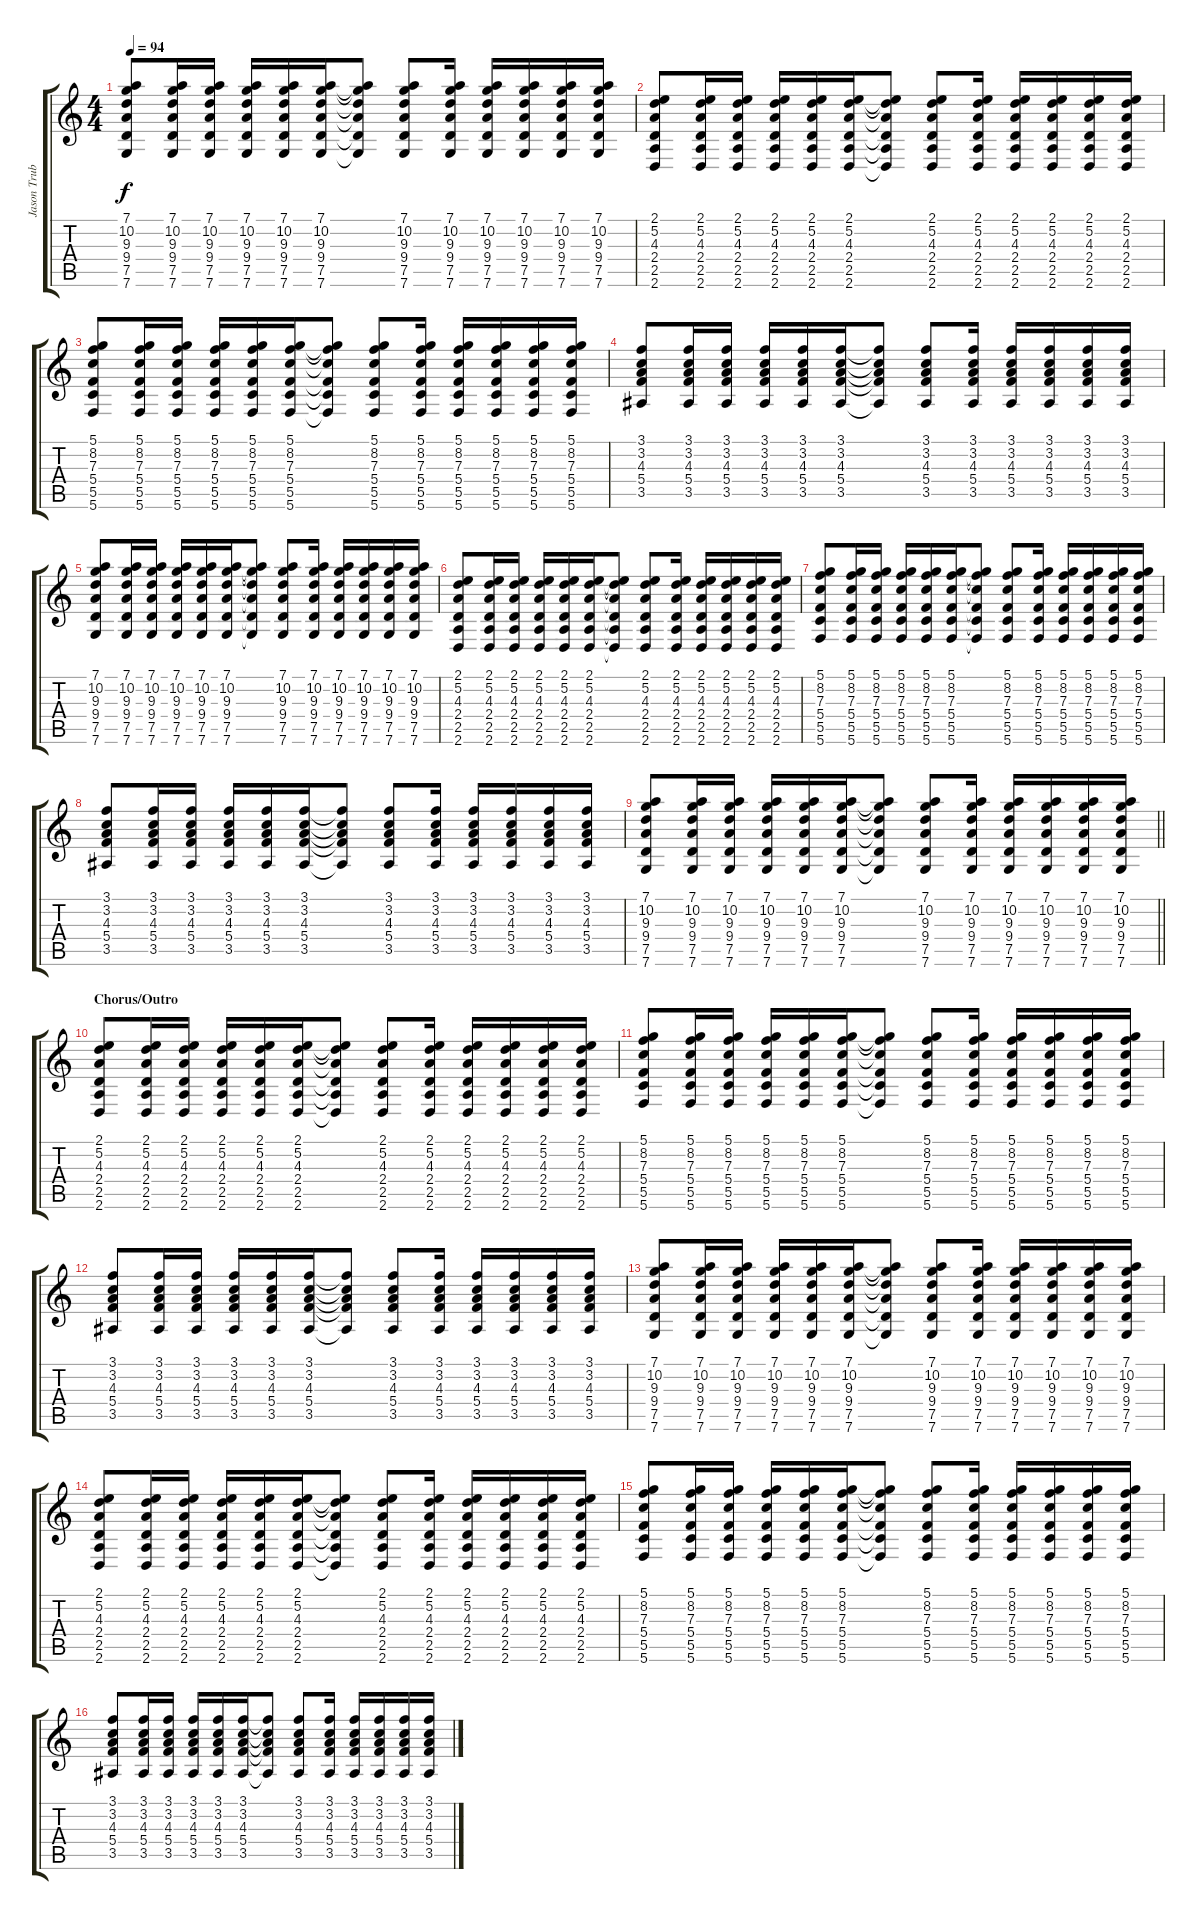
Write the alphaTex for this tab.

\track ("Jason Truby" "Jason Trub") {instrument electricguitarjazz}
\staff {score tabs}
\tuning (D4 A3 F3 C3 G2 C2) {hide}
\ts (4 4)
\tempo 94
\clef g2
\ks c
(7.1 10.2 9.3 9.4 7.5 7.6).8{dy f} (7.1 10.2 9.3 9.4 7.5 7.6).16 (7.1 10.2 9.3 9.4 7.5 7.6).16 (7.1 10.2 9.3 9.4 7.5 7.6).16 (7.1 10.2 9.3 9.4 7.5 7.6).16 (7.1 10.2 9.3 9.4 7.5 7.6).16 (7.1{t} 10.2{t} 9.3{t} 9.4{t} 7.5{t} 7.6{t}).8 (7.1 10.2 9.3 9.4 7.5 7.6).8 (7.1 10.2 9.3 9.4 7.5 7.6).16 (7.1 10.2 9.3 9.4 7.5 7.6).16 (7.1 10.2 9.3 9.4 7.5 7.6).16 (7.1 10.2 9.3 9.4 7.5 7.6).16 (7.1 10.2 9.3 9.4 7.5 7.6).16 |
(2.1 5.2 4.3 2.4 2.5 2.6).8 (2.1 5.2 4.3 2.4 2.5 2.6).16 (2.1 5.2 4.3 2.4 2.5 2.6).16 (2.1 5.2 4.3 2.4 2.5 2.6).16 (2.1 5.2 4.3 2.4 2.5 2.6).16 (2.1 5.2 4.3 2.4 2.5 2.6).16 (2.1{t} 5.2{t} 4.3{t} 2.4{t} 2.5{t} 2.6{t}).8 (2.1 5.2 4.3 2.4 2.5 2.6).8 (2.1 5.2 4.3 2.4 2.5 2.6).16 (2.1 5.2 4.3 2.4 2.5 2.6).16 (2.1 5.2 4.3 2.4 2.5 2.6).16 (2.1 5.2 4.3 2.4 2.5 2.6).16 (2.1 5.2 4.3 2.4 2.5 2.6).16 |
(5.1 8.2 7.3 5.4 5.5 5.6).8 (5.1 8.2 7.3 5.4 5.5 5.6).16 (5.1 8.2 7.3 5.4 5.5 5.6).16 (5.1 8.2 7.3 5.4 5.5 5.6).16 (5.1 8.2 7.3 5.4 5.5 5.6).16 (5.1 8.2 7.3 5.4 5.5 5.6).16 (5.1{t} 8.2{t} 7.3{t} 5.4{t} 5.5{t} 5.6{t}).8 (5.1 8.2 7.3 5.4 5.5 5.6).8 (5.1 8.2 7.3 5.4 5.5 5.6).16 (5.1 8.2 7.3 5.4 5.5 5.6).16 (5.1 8.2 7.3 5.4 5.5 5.6).16 (5.1 8.2 7.3 5.4 5.5 5.6).16 (5.1 8.2 7.3 5.4 5.5 5.6).16 |
(3.1 3.2 4.3 5.4 3.5).8 (3.1 3.2 4.3 5.4 3.5).16 (3.1 3.2 4.3 5.4 3.5).16 (3.1 3.2 4.3 5.4 3.5).16 (3.1 3.2 4.3 5.4 3.5).16 (3.1 3.2 4.3 5.4 3.5).16 (3.1{t} 3.2{t} 4.3{t} 5.4{t} 3.5{t}).8 (3.1 3.2 4.3 5.4 3.5).8 (3.1 3.2 4.3 5.4 3.5).16 (3.1 3.2 4.3 5.4 3.5).16 (3.1 3.2 4.3 5.4 3.5).16 (3.1 3.2 4.3 5.4 3.5).16 (3.1 3.2 4.3 5.4 3.5).16 |
(7.1 10.2 9.3 9.4 7.5 7.6).8 (7.1 10.2 9.3 9.4 7.5 7.6).16 (7.1 10.2 9.3 9.4 7.5 7.6).16 (7.1 10.2 9.3 9.4 7.5 7.6).16 (7.1 10.2 9.3 9.4 7.5 7.6).16 (7.1 10.2 9.3 9.4 7.5 7.6).16 (7.1{t} 10.2{t} 9.3{t} 9.4{t} 7.5{t} 7.6{t}).8 (7.1 10.2 9.3 9.4 7.5 7.6).8 (7.1 10.2 9.3 9.4 7.5 7.6).16 (7.1 10.2 9.3 9.4 7.5 7.6).16 (7.1 10.2 9.3 9.4 7.5 7.6).16 (7.1 10.2 9.3 9.4 7.5 7.6).16 (7.1 10.2 9.3 9.4 7.5 7.6).16 |
(2.1 5.2 4.3 2.4 2.5 2.6).8 (2.1 5.2 4.3 2.4 2.5 2.6).16 (2.1 5.2 4.3 2.4 2.5 2.6).16 (2.1 5.2 4.3 2.4 2.5 2.6).16 (2.1 5.2 4.3 2.4 2.5 2.6).16 (2.1 5.2 4.3 2.4 2.5 2.6).16 (2.1{t} 5.2{t} 4.3{t} 2.4{t} 2.5{t} 2.6{t}).8 (2.1 5.2 4.3 2.4 2.5 2.6).8 (2.1 5.2 4.3 2.4 2.5 2.6).16 (2.1 5.2 4.3 2.4 2.5 2.6).16 (2.1 5.2 4.3 2.4 2.5 2.6).16 (2.1 5.2 4.3 2.4 2.5 2.6).16 (2.1 5.2 4.3 2.4 2.5 2.6).16 |
(5.1 8.2 7.3 5.4 5.5 5.6).8 (5.1 8.2 7.3 5.4 5.5 5.6).16 (5.1 8.2 7.3 5.4 5.5 5.6).16 (5.1 8.2 7.3 5.4 5.5 5.6).16 (5.1 8.2 7.3 5.4 5.5 5.6).16 (5.1 8.2 7.3 5.4 5.5 5.6).16 (5.1{t} 8.2{t} 7.3{t} 5.4{t} 5.5{t} 5.6{t}).8 (5.1 8.2 7.3 5.4 5.5 5.6).8 (5.1 8.2 7.3 5.4 5.5 5.6).16 (5.1 8.2 7.3 5.4 5.5 5.6).16 (5.1 8.2 7.3 5.4 5.5 5.6).16 (5.1 8.2 7.3 5.4 5.5 5.6).16 (5.1 8.2 7.3 5.4 5.5 5.6).16 |
(3.1 3.2 4.3 5.4 3.5).8 (3.1 3.2 4.3 5.4 3.5).16 (3.1 3.2 4.3 5.4 3.5).16 (3.1 3.2 4.3 5.4 3.5).16 (3.1 3.2 4.3 5.4 3.5).16 (3.1 3.2 4.3 5.4 3.5).16 (3.1{t} 3.2{t} 4.3{t} 5.4{t} 3.5{t}).8 (3.1 3.2 4.3 5.4 3.5).8 (3.1 3.2 4.3 5.4 3.5).16 (3.1 3.2 4.3 5.4 3.5).16 (3.1 3.2 4.3 5.4 3.5).16 (3.1 3.2 4.3 5.4 3.5).16 (3.1 3.2 4.3 5.4 3.5).16 |
\barLineRight lightlight
(7.1 10.2 9.3 9.4 7.5 7.6).8 (7.1 10.2 9.3 9.4 7.5 7.6).16 (7.1 10.2 9.3 9.4 7.5 7.6).16 (7.1 10.2 9.3 9.4 7.5 7.6).16 (7.1 10.2 9.3 9.4 7.5 7.6).16 (7.1 10.2 9.3 9.4 7.5 7.6).16 (7.1{t} 10.2{t} 9.3{t} 9.4{t} 7.5{t} 7.6{t}).8 (7.1 10.2 9.3 9.4 7.5 7.6).8 (7.1 10.2 9.3 9.4 7.5 7.6).16 (7.1 10.2 9.3 9.4 7.5 7.6).16 (7.1 10.2 9.3 9.4 7.5 7.6).16 (7.1 10.2 9.3 9.4 7.5 7.6).16 (7.1 10.2 9.3 9.4 7.5 7.6).16 |
\section ("" "Chorus/Outro")
(2.1 5.2 4.3 2.4 2.5 2.6).8 (2.1 5.2 4.3 2.4 2.5 2.6).16 (2.1 5.2 4.3 2.4 2.5 2.6).16 (2.1 5.2 4.3 2.4 2.5 2.6).16 (2.1 5.2 4.3 2.4 2.5 2.6).16 (2.1 5.2 4.3 2.4 2.5 2.6).16 (2.1{t} 5.2{t} 4.3{t} 2.4{t} 2.5{t} 2.6{t}).8 (2.1 5.2 4.3 2.4 2.5 2.6).8 (2.1 5.2 4.3 2.4 2.5 2.6).16 (2.1 5.2 4.3 2.4 2.5 2.6).16 (2.1 5.2 4.3 2.4 2.5 2.6).16 (2.1 5.2 4.3 2.4 2.5 2.6).16 (2.1 5.2 4.3 2.4 2.5 2.6).16 |
(5.1 8.2 7.3 5.4 5.5 5.6).8 (5.1 8.2 7.3 5.4 5.5 5.6).16 (5.1 8.2 7.3 5.4 5.5 5.6).16 (5.1 8.2 7.3 5.4 5.5 5.6).16 (5.1 8.2 7.3 5.4 5.5 5.6).16 (5.1 8.2 7.3 5.4 5.5 5.6).16 (5.1{t} 8.2{t} 7.3{t} 5.4{t} 5.5{t} 5.6{t}).8 (5.1 8.2 7.3 5.4 5.5 5.6).8 (5.1 8.2 7.3 5.4 5.5 5.6).16 (5.1 8.2 7.3 5.4 5.5 5.6).16 (5.1 8.2 7.3 5.4 5.5 5.6).16 (5.1 8.2 7.3 5.4 5.5 5.6).16 (5.1 8.2 7.3 5.4 5.5 5.6).16 |
(3.1 3.2 4.3 5.4 3.5).8 (3.1 3.2 4.3 5.4 3.5).16 (3.1 3.2 4.3 5.4 3.5).16 (3.1 3.2 4.3 5.4 3.5).16 (3.1 3.2 4.3 5.4 3.5).16 (3.1 3.2 4.3 5.4 3.5).16 (3.1{t} 3.2{t} 4.3{t} 5.4{t} 3.5{t}).8 (3.1 3.2 4.3 5.4 3.5).8 (3.1 3.2 4.3 5.4 3.5).16 (3.1 3.2 4.3 5.4 3.5).16 (3.1 3.2 4.3 5.4 3.5).16 (3.1 3.2 4.3 5.4 3.5).16 (3.1 3.2 4.3 5.4 3.5).16 |
(7.1 10.2 9.3 9.4 7.5 7.6).8 (7.1 10.2 9.3 9.4 7.5 7.6).16 (7.1 10.2 9.3 9.4 7.5 7.6).16 (7.1 10.2 9.3 9.4 7.5 7.6).16 (7.1 10.2 9.3 9.4 7.5 7.6).16 (7.1 10.2 9.3 9.4 7.5 7.6).16 (7.1{t} 10.2{t} 9.3{t} 9.4{t} 7.5{t} 7.6{t}).8 (7.1 10.2 9.3 9.4 7.5 7.6).8 (7.1 10.2 9.3 9.4 7.5 7.6).16 (7.1 10.2 9.3 9.4 7.5 7.6).16 (7.1 10.2 9.3 9.4 7.5 7.6).16 (7.1 10.2 9.3 9.4 7.5 7.6).16 (7.1 10.2 9.3 9.4 7.5 7.6).16 |
(2.1 5.2 4.3 2.4 2.5 2.6).8 (2.1 5.2 4.3 2.4 2.5 2.6).16 (2.1 5.2 4.3 2.4 2.5 2.6).16 (2.1 5.2 4.3 2.4 2.5 2.6).16 (2.1 5.2 4.3 2.4 2.5 2.6).16 (2.1 5.2 4.3 2.4 2.5 2.6).16 (2.1{t} 5.2{t} 4.3{t} 2.4{t} 2.5{t} 2.6{t}).8 (2.1 5.2 4.3 2.4 2.5 2.6).8 (2.1 5.2 4.3 2.4 2.5 2.6).16 (2.1 5.2 4.3 2.4 2.5 2.6).16 (2.1 5.2 4.3 2.4 2.5 2.6).16 (2.1 5.2 4.3 2.4 2.5 2.6).16 (2.1 5.2 4.3 2.4 2.5 2.6).16 |
(5.1 8.2 7.3 5.4 5.5 5.6).8 (5.1 8.2 7.3 5.4 5.5 5.6).16 (5.1 8.2 7.3 5.4 5.5 5.6).16 (5.1 8.2 7.3 5.4 5.5 5.6).16 (5.1 8.2 7.3 5.4 5.5 5.6).16 (5.1 8.2 7.3 5.4 5.5 5.6).16 (5.1{t} 8.2{t} 7.3{t} 5.4{t} 5.5{t} 5.6{t}).8 (5.1 8.2 7.3 5.4 5.5 5.6).8 (5.1 8.2 7.3 5.4 5.5 5.6).16 (5.1 8.2 7.3 5.4 5.5 5.6).16 (5.1 8.2 7.3 5.4 5.5 5.6).16 (5.1 8.2 7.3 5.4 5.5 5.6).16 (5.1 8.2 7.3 5.4 5.5 5.6).16 |
(3.1 3.2 4.3 5.4 3.5).8 (3.1 3.2 4.3 5.4 3.5).16 (3.1 3.2 4.3 5.4 3.5).16 (3.1 3.2 4.3 5.4 3.5).16 (3.1 3.2 4.3 5.4 3.5).16 (3.1 3.2 4.3 5.4 3.5).16 (3.1{t} 3.2{t} 4.3{t} 5.4{t} 3.5{t}).8 (3.1 3.2 4.3 5.4 3.5).8 (3.1 3.2 4.3 5.4 3.5).16 (3.1 3.2 4.3 5.4 3.5).16 (3.1 3.2 4.3 5.4 3.5).16 (3.1 3.2 4.3 5.4 3.5).16 (3.1 3.2 4.3 5.4 3.5).16
